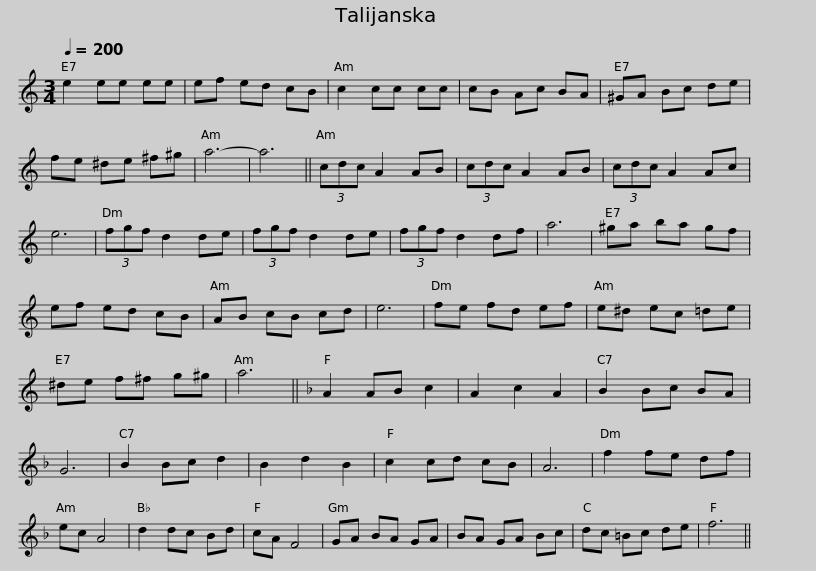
X:1
L:1/8
Q:1/4=200
M:3/4
I:linebreak $
K:C
V:1 treble
V:1
 e2 ee ee | ef ed cB | c2 cc cc | cB Ac BA | ^GA Bc de | %5
 fe ^de ^f^g | a6- | a6 ||$ (3cdc A2 AB | (3cdc A2 AB | %10
 (3cdc A2 Ac | e6 | (3fgf d2 de | (3fgf d2 de | (3fgf d2 df | %15
 a6 |$ ^ga ba gf | ef ed cB | AB cB cd | e6 | %20
 fe fd ef | e^d ec =de | ^de f^f g^g | a6 ||$[K:F] A2 AB c2 | %25
 A2 c2 A2 | B2 Bc BA | G6 | B2 Bc d2 | B2 d2 B2 | %30
 c2 cd cB | A6 | f2 fe df | ec A4 | d2 dc Bd |$ %35
 cA F4 | GA BA GA | BA GA Bc | dc =Bc de | f6 || %40
